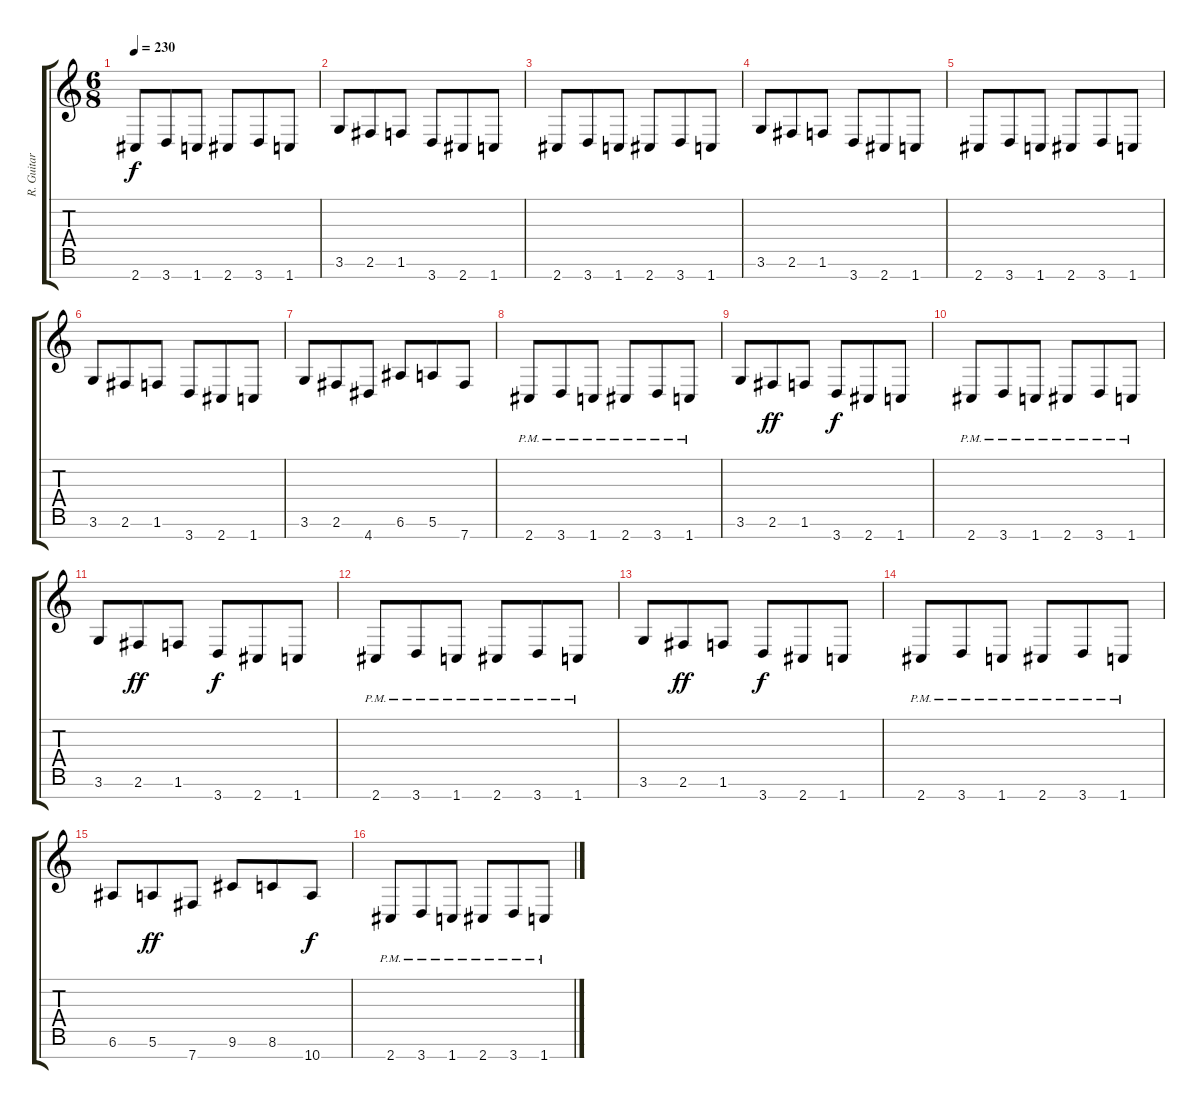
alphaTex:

\track ("R. Guitar 2" "R. Guitar ") {instrument distortionguitar}
\staff {score tabs}
\tuning (E4 B3 G3 D3 A2 E2 B1) {hide}
\ts (6 8)
\tempo 230
\clef g2
\ks c
2.7.8{dy f} 3.7.8 1.7.8 2.7.8 3.7.8 1.7.8 |
3.6.8 2.6.8 1.6.8 3.7.8 2.7.8 1.7.8 |
2.7.8 3.7.8 1.7.8 2.7.8 3.7.8 1.7.8 |
3.6.8 2.6.8 1.6.8 3.7.8 2.7.8 1.7.8 |
2.7.8 3.7.8 1.7.8 2.7.8 3.7.8 1.7.8 |
3.6.8 2.6.8 1.6.8 3.7.8 2.7.8 1.7.8 |
3.6.8 2.6.8 4.7.8 6.6.8 5.6.8 7.7.8 |
2.7{pm}.8 3.7{pm}.8 1.7{pm}.8 2.7{pm}.8 3.7{pm}.8 1.7{pm}.8 |
3.6.8 2.6.8{dy ff} 1.6.8 3.7.8{dy f} 2.7.8 1.7.8 |
2.7{pm}.8 3.7{pm}.8 1.7{pm}.8 2.7{pm}.8 3.7{pm}.8 1.7{pm}.8 |
3.6.8 2.6.8{dy ff} 1.6.8 3.7.8{dy f} 2.7.8 1.7.8 |
2.7{pm}.8 3.7{pm}.8 1.7{pm}.8 2.7{pm}.8 3.7{pm}.8 1.7{pm}.8 |
3.6.8 2.6.8{dy ff} 1.6.8 3.7.8{dy f} 2.7.8 1.7.8 |
2.7{pm}.8 3.7{pm}.8 1.7{pm}.8 2.7{pm}.8 3.7{pm}.8 1.7{pm}.8 |
6.6.8 5.6.8{dy ff} 7.7.8 9.6.8 8.6.8 10.7.8{dy f} |
2.7{pm}.8 3.7{pm}.8 1.7{pm}.8 2.7{pm}.8 3.7{pm}.8 1.7{pm}.8
